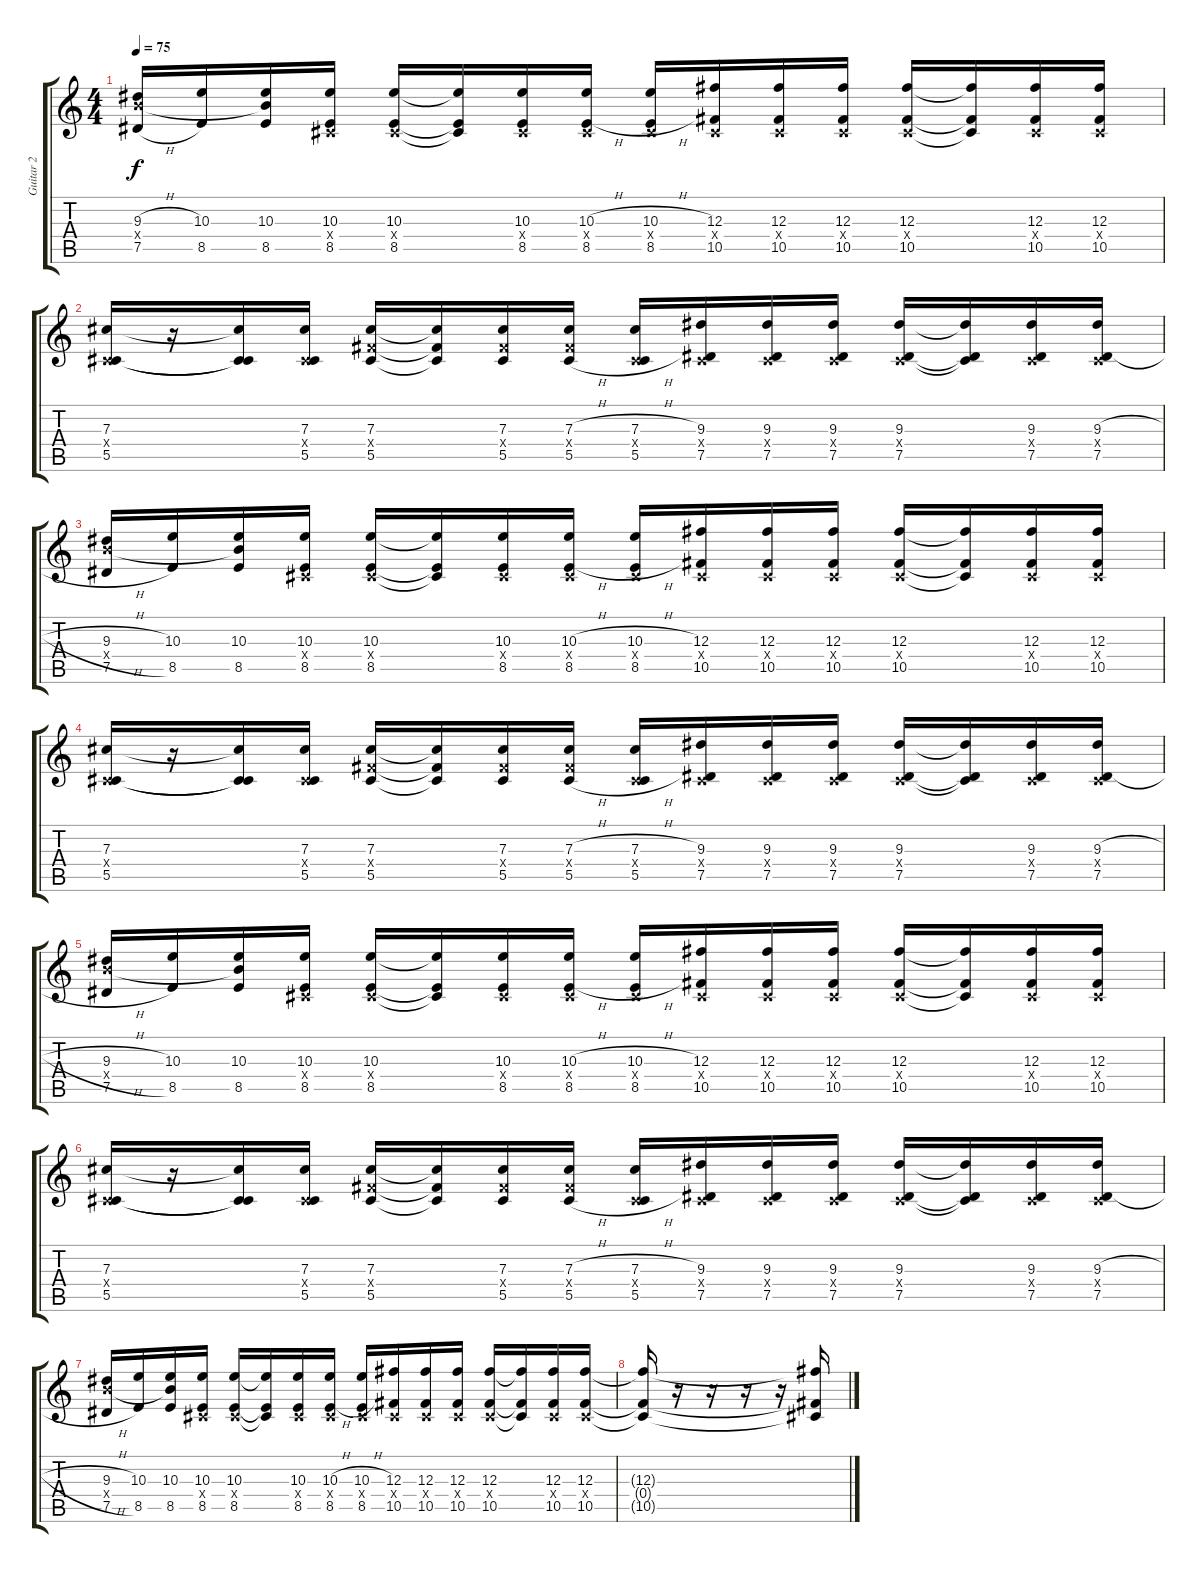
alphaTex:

\track ("Guitar 2" "Guitar 2") {instrument distortionguitar}
\staff {score tabs}
\tuning (Eb4 Bb3 Gb3 Db3 Ab2 Db2) {hide}
\ts (4 4)
\tempo 75
\clef g2
\ks c
(9.3{h} 10.4{x} 7.5{h}).16{dy f} (10.3 8.5).16 (10.3 10.4{t} 8.5).16 (10.3 0.4{x} 8.5).16 (10.3 0.4{x} 8.5).16 (10.3{t} 0.4{t} 8.5{t}).16 (10.3 0.4{x} 8.5).16 (10.3{h} 0.4{x} 8.5{h}).16 (10.3{h} 0.4{x} 8.5{h}).16 (12.3 0.4{x} 10.5).16 (12.3 0.4{x} 10.5).16 (12.3 0.4{x} 10.5).16 (12.3 0.4{x} 10.5).16 (12.3{t} 0.4{t} 10.5{t}).16 (12.3 0.4{x} 10.5).16 (12.3 0.4{x} 10.5).16 |
(7.3 0.4{x} 5.5).16 r.16 (7.3{t} 0.4{t} 5.5{t}).16 (7.3 0.4{x} 5.5).16 (7.3 5.4{x} 5.5).16 (7.3{t} 5.4{t} 5.5{t}).16 (7.3 5.4{x} 5.5).16 (7.3{h} 5.4{x} 5.5{h}).16 (7.3{h} 0.4{x} 5.5{h}).16 (9.3 0.4{x} 7.5).16 (9.3 0.4{x} 7.5).16 (9.3 0.4{x} 7.5).16 (9.3 0.4{x} 7.5).16 (9.3{t} 0.4{t} 7.5{t}).16 (9.3 0.4{x} 7.5).16 (9.3{h} 0.4{x} 7.5{h}).16 |
(9.3{h} 10.4{x} 7.5{h}).16 (10.3 8.5).16 (10.3 10.4{t} 8.5).16 (10.3 0.4{x} 8.5).16 (10.3 0.4{x} 8.5).16 (10.3{t} 0.4{t} 8.5{t}).16 (10.3 0.4{x} 8.5).16 (10.3{h} 0.4{x} 8.5{h}).16 (10.3{h} 0.4{x} 8.5{h}).16 (12.3 0.4{x} 10.5).16 (12.3 0.4{x} 10.5).16 (12.3 0.4{x} 10.5).16 (12.3 0.4{x} 10.5).16 (12.3{t} 0.4{t} 10.5{t}).16 (12.3 0.4{x} 10.5).16 (12.3 0.4{x} 10.5).16 |
(7.3 0.4{x} 5.5).16 r.16 (7.3{t} 0.4{t} 5.5{t}).16 (7.3 0.4{x} 5.5).16 (7.3 5.4{x} 5.5).16 (7.3{t} 5.4{t} 5.5{t}).16 (7.3 5.4{x} 5.5).16 (7.3{h} 5.4{x} 5.5{h}).16 (7.3{h} 0.4{x} 5.5{h}).16 (9.3 0.4{x} 7.5).16 (9.3 0.4{x} 7.5).16 (9.3 0.4{x} 7.5).16 (9.3 0.4{x} 7.5).16 (9.3{t} 0.4{t} 7.5{t}).16 (9.3 0.4{x} 7.5).16 (9.3{h} 0.4{x} 7.5{h}).16 |
(9.3{h} 10.4{x} 7.5{h}).16 (10.3 8.5).16 (10.3 10.4{t} 8.5).16 (10.3 0.4{x} 8.5).16 (10.3 0.4{x} 8.5).16 (10.3{t} 0.4{t} 8.5{t}).16 (10.3 0.4{x} 8.5).16 (10.3{h} 0.4{x} 8.5{h}).16 (10.3{h} 0.4{x} 8.5{h}).16 (12.3 0.4{x} 10.5).16 (12.3 0.4{x} 10.5).16 (12.3 0.4{x} 10.5).16 (12.3 0.4{x} 10.5).16 (12.3{t} 0.4{t} 10.5{t}).16 (12.3 0.4{x} 10.5).16 (12.3 0.4{x} 10.5).16 |
(7.3 0.4{x} 5.5).16 r.16 (7.3{t} 0.4{t} 5.5{t}).16 (7.3 0.4{x} 5.5).16 (7.3 5.4{x} 5.5).16 (7.3{t} 5.4{t} 5.5{t}).16 (7.3 5.4{x} 5.5).16 (7.3{h} 5.4{x} 5.5{h}).16 (7.3{h} 0.4{x} 5.5{h}).16 (9.3 0.4{x} 7.5).16 (9.3 0.4{x} 7.5).16 (9.3 0.4{x} 7.5).16 (9.3 0.4{x} 7.5).16 (9.3{t} 0.4{t} 7.5{t}).16 (9.3 0.4{x} 7.5).16 (9.3{h} 0.4{x} 7.5{h}).16 |
(9.3{h} 10.4{x} 7.5{h}).16 (10.3 8.5).16 (10.3 10.4{t} 8.5).16 (10.3 0.4{x} 8.5).16 (10.3 0.4{x} 8.5).16 (10.3{t} 0.4{t} 8.5{t}).16 (10.3 0.4{x} 8.5).16 (10.3{h} 0.4{x} 8.5{h}).16 (10.3{h} 0.4{x} 8.5{h}).16 (12.3 0.4{x} 10.5).16 (12.3 0.4{x} 10.5).16 (12.3 0.4{x} 10.5).16 (12.3 0.4{x} 10.5).16 (12.3{t} 0.4{t} 10.5{t}).16 (12.3 0.4{x} 10.5).16 (12.3 0.4{x} 10.5).16 |
(12.3{t} 0.4{t} 10.5{t}).16 r.16 r.16 r.16 r.16 (12.3{t} 0.4{t} 10.5{t}).16
